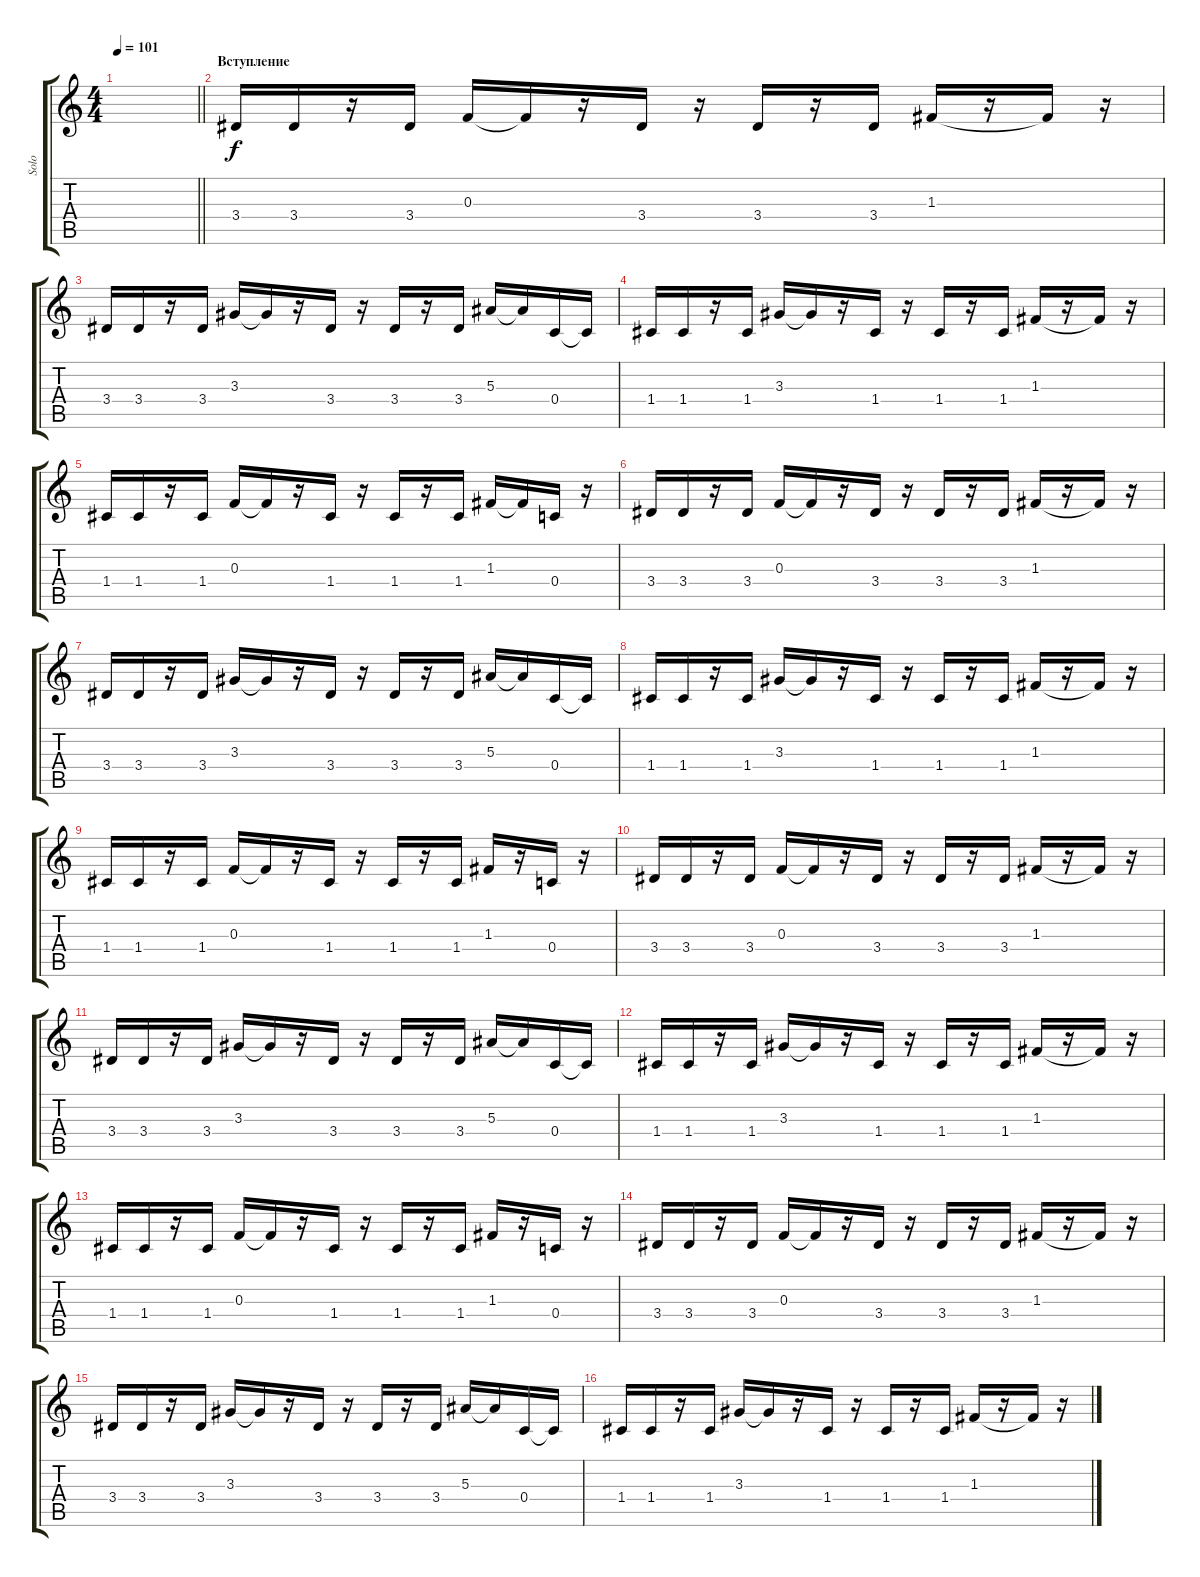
\track ("Solo" "Solo") {instrument overdrivenguitar}
\staff {score tabs}
\tuning (D4 A3 F3 C3 G2 D2) {hide}
\ts (4 4)
\section ("" "")
\tempo 101
\clef g2
\barLineRight lightlight
\ks c
|
\section ("" "Вступление")
3.4.16 3.4.16 r.16 3.4.16 0.3.16 0.3{t}.16 r.16 3.4.16 r.16 3.4.16 r.16 3.4.16 1.3.16 r.16 1.3{t}.16 r.16 |
3.4.16 3.4.16 r.16 3.4.16 3.3.16 3.3{t}.16 r.16 3.4.16 r.16 3.4.16 r.16 3.4.16 5.3.16 5.3{t}.16 0.4.16 0.4{t}.16 |
1.4.16 1.4.16 r.16 1.4.16 3.3.16 3.3{t}.16 r.16 1.4.16 r.16 1.4.16 r.16 1.4.16 1.3.16 r.16 1.3{t}.16 r.16 |
1.4.16 1.4.16 r.16 1.4.16 0.3.16 0.3{t}.16 r.16 1.4.16 r.16 1.4.16 r.16 1.4.16 1.3.16 1.3{t}.16 0.4.16 r.16 |
3.4.16 3.4.16 r.16 3.4.16 0.3.16 0.3{t}.16 r.16 3.4.16 r.16 3.4.16 r.16 3.4.16 1.3.16 r.16 1.3{t}.16 r.16 |
3.4.16 3.4.16 r.16 3.4.16 3.3.16 3.3{t}.16 r.16 3.4.16 r.16 3.4.16 r.16 3.4.16 5.3.16 5.3{t}.16 0.4.16 0.4{t}.16 |
1.4.16 1.4.16 r.16 1.4.16 3.3.16 3.3{t}.16 r.16 1.4.16 r.16 1.4.16 r.16 1.4.16 1.3.16 r.16 1.3{t}.16 r.16 |
1.4.16 1.4.16 r.16 1.4.16 0.3.16 0.3{t}.16 r.16 1.4.16 r.16 1.4.16 r.16 1.4.16 1.3.16 r.16 0.4.16 r.16 |
3.4.16 3.4.16 r.16 3.4.16 0.3.16 0.3{t}.16 r.16 3.4.16 r.16 3.4.16 r.16 3.4.16 1.3.16 r.16 1.3{t}.16 r.16 |
3.4.16 3.4.16 r.16 3.4.16 3.3.16 3.3{t}.16 r.16 3.4.16 r.16 3.4.16 r.16 3.4.16 5.3.16 5.3{t}.16 0.4.16 0.4{t}.16 |
1.4.16 1.4.16 r.16 1.4.16 3.3.16 3.3{t}.16 r.16 1.4.16 r.16 1.4.16 r.16 1.4.16 1.3.16 r.16 1.3{t}.16 r.16 |
1.4.16 1.4.16 r.16 1.4.16 0.3.16 0.3{t}.16 r.16 1.4.16 r.16 1.4.16 r.16 1.4.16 1.3.16 r.16 0.4.16 r.16 |
3.4.16 3.4.16 r.16 3.4.16 0.3.16 0.3{t}.16 r.16 3.4.16 r.16 3.4.16 r.16 3.4.16 1.3.16 r.16 1.3{t}.16 r.16 |
3.4.16 3.4.16 r.16 3.4.16 3.3.16 3.3{t}.16 r.16 3.4.16 r.16 3.4.16 r.16 3.4.16 5.3.16 5.3{t}.16 0.4.16 0.4{t}.16 |
1.4.16 1.4.16 r.16 1.4.16 3.3.16 3.3{t}.16 r.16 1.4.16 r.16 1.4.16 r.16 1.4.16 1.3.16 r.16 1.3{t}.16 r.16
